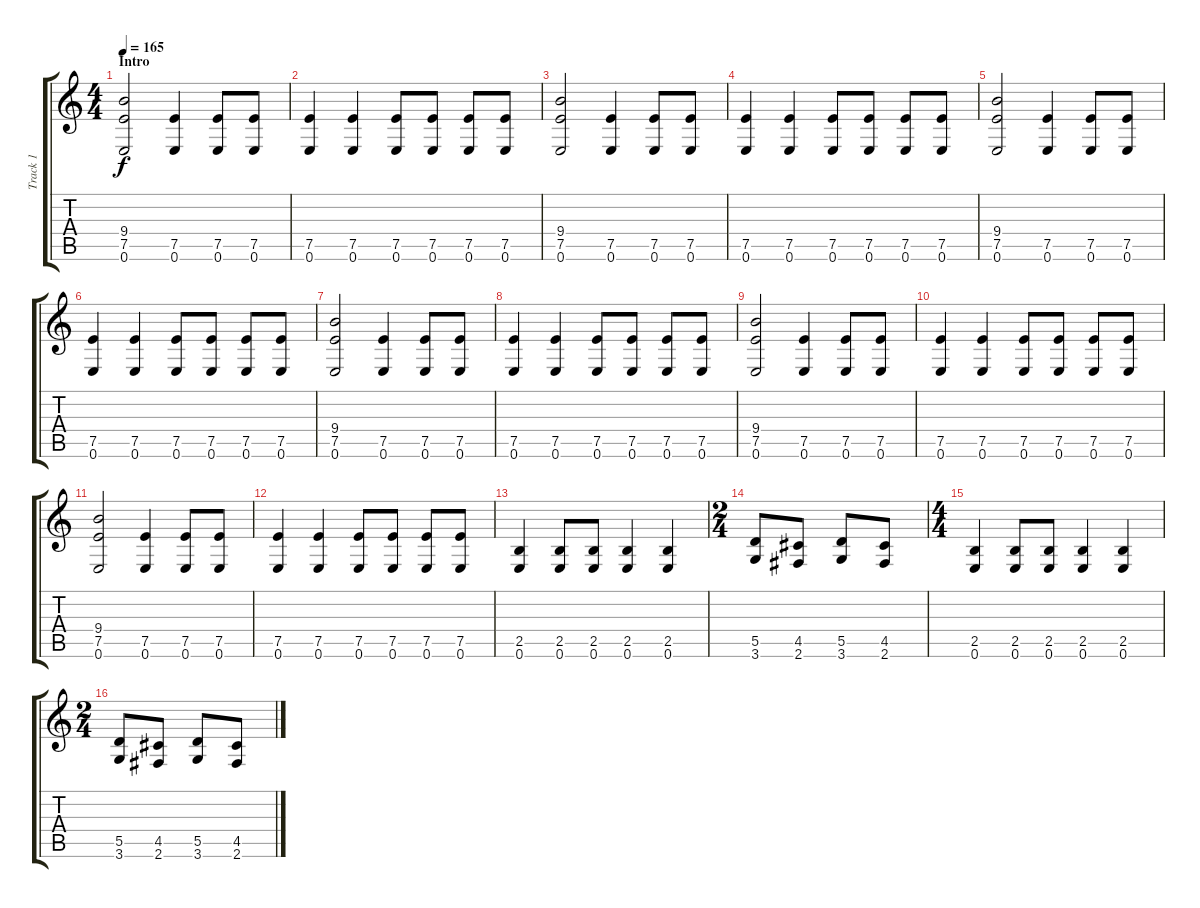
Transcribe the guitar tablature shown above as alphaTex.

\track ("Track 1" "Track 1") {instrument distortionguitar}
\staff {score tabs}
\tuning (E4 B3 G3 D3 A2 E2) {hide}
\ts (4 4)
\section ("" "Intro")
\tempo 165
\clef g2
\ks c
(9.4 7.5 0.6).2{dy f instrument distortionguitar} (7.5 0.6).4 (7.5 0.6).8 (7.5 0.6).8 |
(7.5 0.6).4 (7.5 0.6).4 (7.5 0.6).8 (7.5 0.6).8 (7.5 0.6).8 (7.5 0.6).8 |
(9.4 7.5 0.6).2 (7.5 0.6).4 (7.5 0.6).8 (7.5 0.6).8 |
(7.5 0.6).4 (7.5 0.6).4 (7.5 0.6).8 (7.5 0.6).8 (7.5 0.6).8 (7.5 0.6).8 |
(9.4 7.5 0.6).2 (7.5 0.6).4 (7.5 0.6).8 (7.5 0.6).8 |
(7.5 0.6).4 (7.5 0.6).4 (7.5 0.6).8 (7.5 0.6).8 (7.5 0.6).8 (7.5 0.6).8 |
(9.4 7.5 0.6).2 (7.5 0.6).4 (7.5 0.6).8 (7.5 0.6).8 |
(7.5 0.6).4 (7.5 0.6).4 (7.5 0.6).8 (7.5 0.6).8 (7.5 0.6).8 (7.5 0.6).8 |
(9.4 7.5 0.6).2 (7.5 0.6).4 (7.5 0.6).8 (7.5 0.6).8 |
(7.5 0.6).4 (7.5 0.6).4 (7.5 0.6).8 (7.5 0.6).8 (7.5 0.6).8 (7.5 0.6).8 |
(9.4 7.5 0.6).2 (7.5 0.6).4 (7.5 0.6).8 (7.5 0.6).8 |
(7.5 0.6).4 (7.5 0.6).4 (7.5 0.6).8 (7.5 0.6).8 (7.5 0.6).8 (7.5 0.6).8 |
(2.5 0.6).4 (2.5 0.6).8 (2.5 0.6).8 (2.5 0.6).4 (2.5 0.6).4 |
\ts (2 4)
(5.5 3.6).8 (4.5 2.6).8 (5.5 3.6).8 (4.5 2.6).8 |
\ts (4 4)
(2.5 0.6).4 (2.5 0.6).8 (2.5 0.6).8 (2.5 0.6).4 (2.5 0.6).4 |
\ts (2 4)
(5.5 3.6).8 (4.5 2.6).8 (5.5 3.6).8 (4.5 2.6).8
